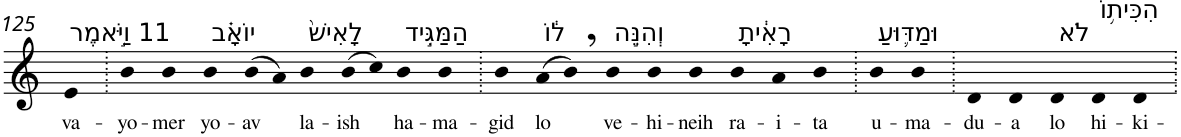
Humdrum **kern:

**kern	**text
*part1	*part1
*staff1	*staff1
*I"Piano	*
*I'Pno	*
!!LO:PB:g=z
*clefG2	*
*k[]	*
=125	=125
!LO:TX:a:t=11 וַיֹּ֣אמֶר	!
!	!LO:LY:b
4e	va-
=126.	=126.
!	!LO:LY:b
4b	-yo-
!	!LO:LY:b
4b	-mer
!LO:TX:a:t=יוֹאָ֗ב	!
!	!LO:LY:b
4b	yo-
!	!LO:LY:b
(>8b	-av
8a)	.
!LO:TX:a:t=לָאִישׁ֙	!
!	!LO:LY:b
4b	la-
!	!LO:LY:b
(>8b	-ish
8cc)	.
!LO:TX:a:t=הַמַּגִּ֣יד	!
!	!LO:LY:b
4b	ha-
!	!LO:LY:b
4b	-ma-
=127.	=127.
!	!LO:LY:b
4b	-gid
!LO:TX:a:t=ל֔וֹ	!
!	!LO:LY:b
(>8a	lo
8b,)	.
!LO:TX:a:t=וְהִנֵּ֣ה	!
!	!LO:LY:b
4b	ve-
!	!LO:LY:b
4b	-hi-
!	!LO:LY:b
4b	-neih
!LO:TX:a:t=רָאִ֔יתָ	!
!	!LO:LY:b
4b	ra-
!	!LO:LY:b
4a	-i-
!	!LO:LY:b
4b	-ta
=128.	=128.
!LO:TX:a:t=וּמַדּ֛וּעַ	!
!	!LO:LY:b
4b	u-
!	!LO:LY:b
4b	-ma-
=129.	=129.
!	!LO:LY:b
4d	-du-
!	!LO:LY:b
4d	-a
!LO:TX:a:t=לֹא	!
!	!LO:LY:b
4d	lo
!LO:TX:a:t=הִכִּית֥וֹ	!
!	!LO:LY:b
4d	hi-
!	!LO:LY:b
4d	-ki-
=.	=.
*-	*-
